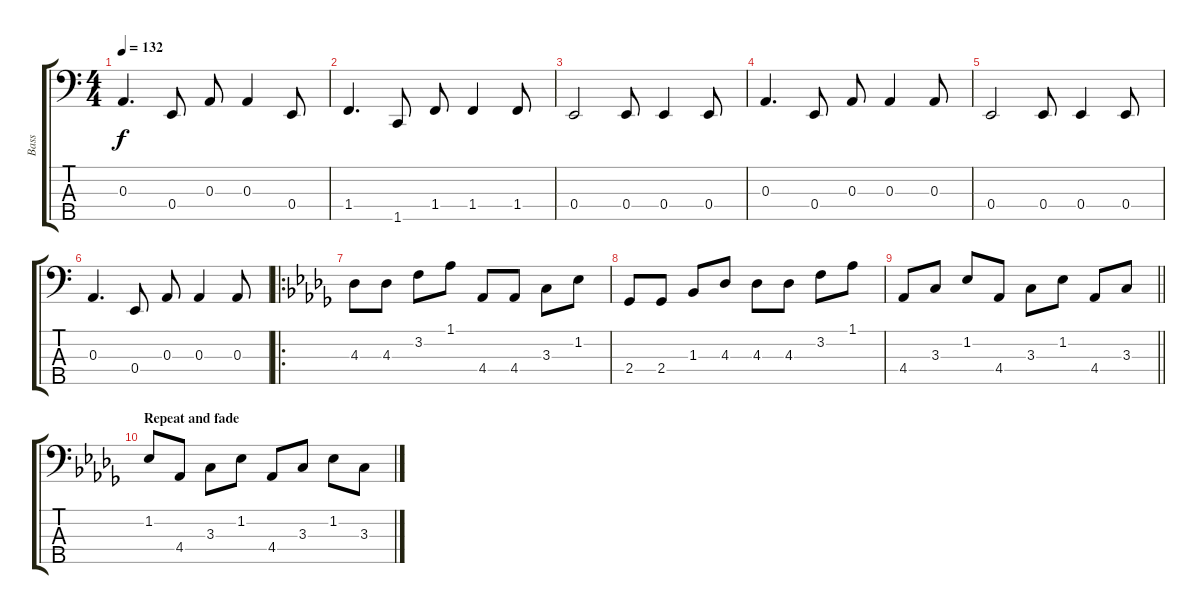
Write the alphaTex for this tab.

\track ("Bass" "Bass") {instrument electricbassfinger}
\staff {score tabs}
\tuning (G2 D2 A1 E1 B0) {hide}
\ts (4 4)
\tempo 132
\clef f4
\ks c
0.3.4{d dy f} 0.4.8 0.3.8 0.3.4 0.4.8 |
1.4.4{d} 1.5.8 1.4.8 1.4.4 1.4.8 |
0.4.2 0.4.8 0.4.4 0.4.8 |
0.3.4{d} 0.4.8 0.3.8 0.3.4 0.3.8 |
0.4.2 0.4.8 0.4.4 0.4.8 |
0.3.4{d} 0.4.8 0.3.8 0.3.4 0.3.8 |
\ro
\ks db
4.3.8{volume 0} 4.3.8 3.2.8 1.1.8 4.4.8 4.4.8 3.3.8 1.2.8 |
2.4.8 2.4.8 1.3.8 4.3.8 4.3.8 4.3.8 3.2.8 1.1.8 |
\barLineRight lightlight
4.4.8 3.3.8 1.2.8 4.4.8 3.3.8 1.2.8 4.4.8 3.3.8 |
\section ("" "Repeat and fade")
1.2.8 4.4.8 3.3.8 1.2.8 4.4.8 3.3.8 1.2.8 3.3.8
